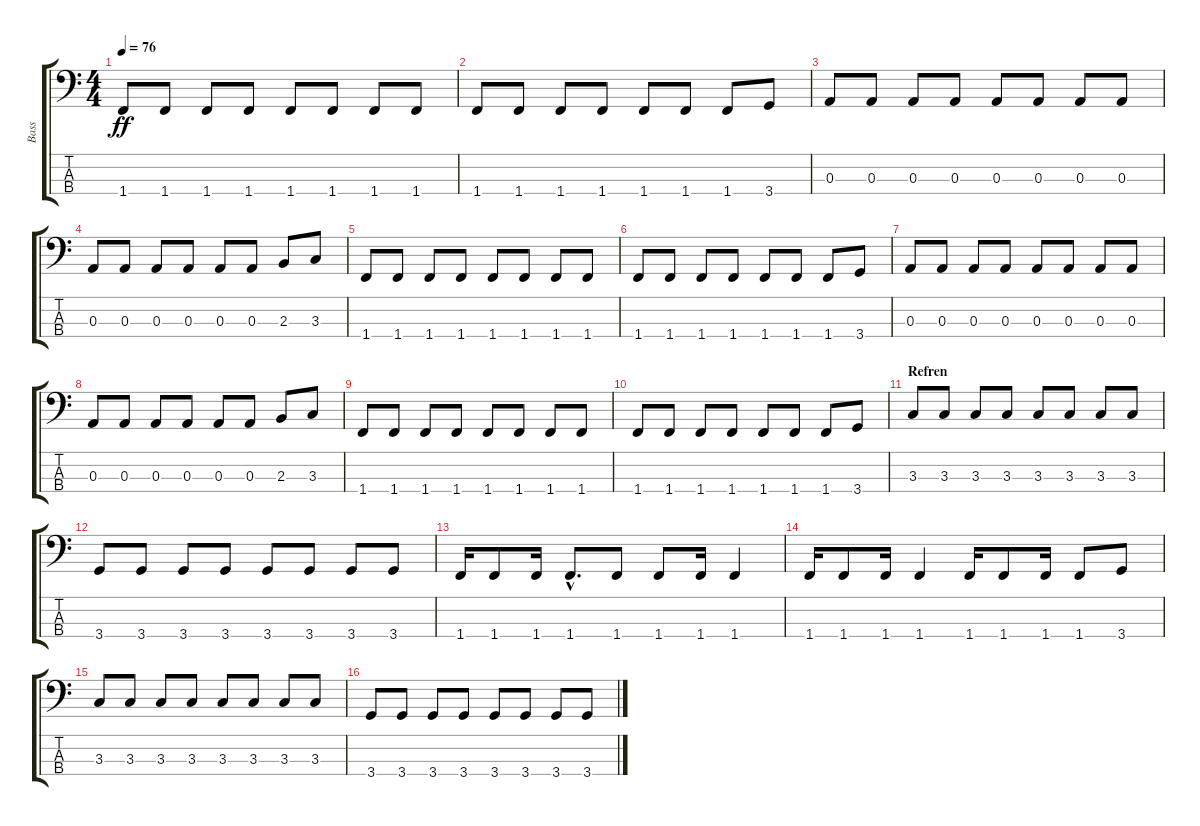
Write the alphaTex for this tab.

\track ("Bass" "Bass") {instrument electricbassfinger}
\staff {score tabs}
\tuning (G2 D2 A1 E1) {hide}
\ts (4 4)
\tempo 76
\clef f4
\ks c
1.4.8{dy ff} 1.4.8 1.4.8 1.4.8 1.4.8 1.4.8 1.4.8 1.4.8 |
1.4.8 1.4.8 1.4.8 1.4.8 1.4.8 1.4.8 1.4.8 3.4.8 |
0.3.8 0.3.8 0.3.8 0.3.8 0.3.8 0.3.8 0.3.8 0.3.8 |
0.3.8 0.3.8 0.3.8 0.3.8 0.3.8 0.3.8 2.3.8 3.3.8 |
1.4.8 1.4.8 1.4.8 1.4.8 1.4.8 1.4.8 1.4.8 1.4.8 |
1.4.8 1.4.8 1.4.8 1.4.8 1.4.8 1.4.8 1.4.8 3.4.8 |
0.3.8 0.3.8 0.3.8 0.3.8 0.3.8 0.3.8 0.3.8 0.3.8 |
0.3.8 0.3.8 0.3.8 0.3.8 0.3.8 0.3.8 2.3.8 3.3.8 |
1.4.8 1.4.8 1.4.8 1.4.8 1.4.8 1.4.8 1.4.8 1.4.8 |
1.4.8 1.4.8 1.4.8 1.4.8 1.4.8 1.4.8 1.4.8 3.4.8 |
\section ("" "Refren")
3.3.8 3.3.8 3.3.8 3.3.8 3.3.8 3.3.8 3.3.8 3.3.8 |
3.4.8 3.4.8 3.4.8 3.4.8 3.4.8 3.4.8 3.4.8 3.4.8 |
1.4.16 1.4.8 1.4.16 1.4{hac}.8{d} 1.4.8 1.4.8 1.4.16 1.4.4 |
1.4.16 1.4.8 1.4.16 1.4.4 1.4.16 1.4.8 1.4.16 1.4.8 3.4.8 |
3.3.8 3.3.8 3.3.8 3.3.8 3.3.8 3.3.8 3.3.8 3.3.8 |
3.4.8 3.4.8 3.4.8 3.4.8 3.4.8 3.4.8 3.4.8 3.4.8
